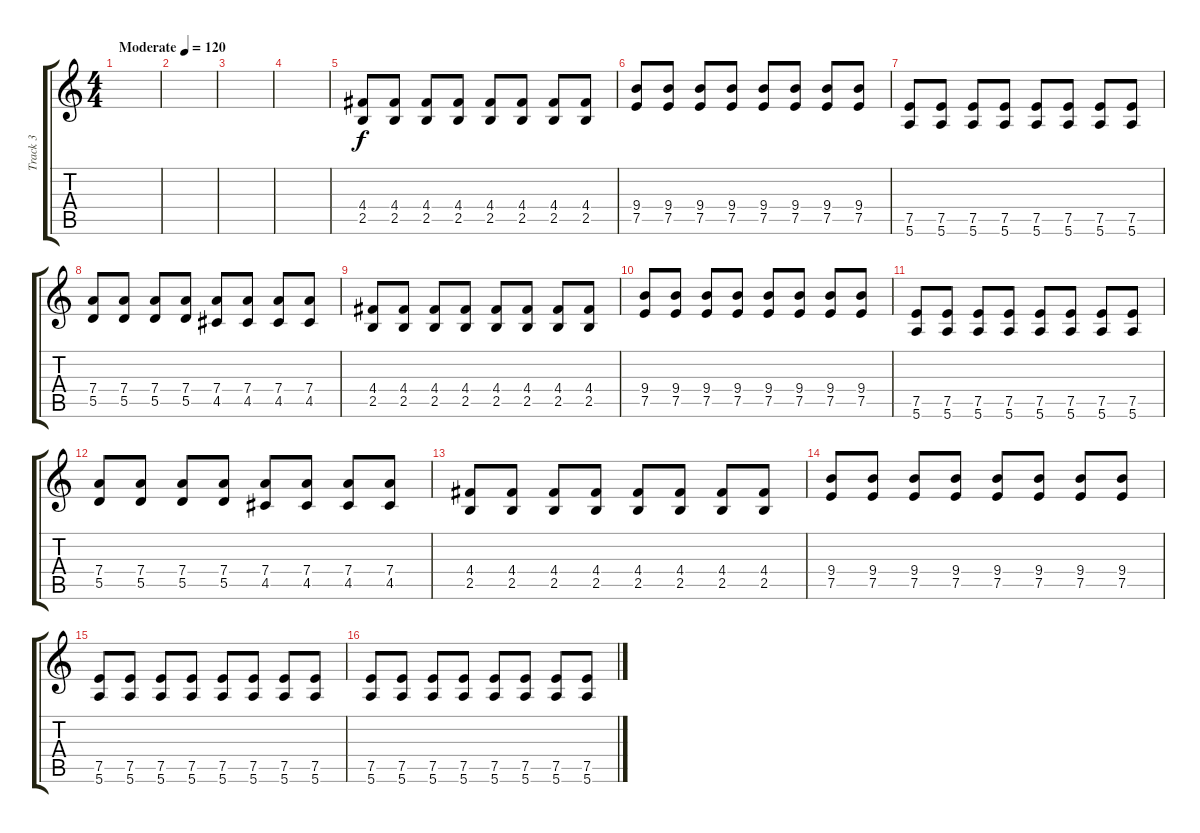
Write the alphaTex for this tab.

\track ("Track 3" "Track 3") {instrument overdrivenguitar}
\staff {score tabs}
\tuning (E4 B3 G3 D3 A2 E2) {hide}
\ts (4 4)
\tempo (120 "Moderate")
\clef g2
\ks c
|
|
|
|
(4.4 2.5).8 (4.4 2.5).8 (4.4 2.5).8 (4.4 2.5).8 (4.4 2.5).8 (4.4 2.5).8 (4.4 2.5).8 (4.4 2.5).8 |
(9.4 7.5).8 (9.4 7.5).8 (9.4 7.5).8 (9.4 7.5).8 (9.4 7.5).8 (9.4 7.5).8 (9.4 7.5).8 (9.4 7.5).8 |
(7.5 5.6).8 (7.5 5.6).8 (7.5 5.6).8 (7.5 5.6).8 (7.5 5.6).8 (7.5 5.6).8 (7.5 5.6).8 (7.5 5.6).8 |
(7.4 5.5).8 (7.4 5.5).8 (7.4 5.5).8 (7.4 5.5).8 (7.4 4.5).8 (7.4 4.5).8 (7.4 4.5).8 (7.4 4.5).8 |
(4.4 2.5).8 (4.4 2.5).8 (4.4 2.5).8 (4.4 2.5).8 (4.4 2.5).8 (4.4 2.5).8 (4.4 2.5).8 (4.4 2.5).8 |
(9.4 7.5).8 (9.4 7.5).8 (9.4 7.5).8 (9.4 7.5).8 (9.4 7.5).8 (9.4 7.5).8 (9.4 7.5).8 (9.4 7.5).8 |
(7.5 5.6).8 (7.5 5.6).8 (7.5 5.6).8 (7.5 5.6).8 (7.5 5.6).8 (7.5 5.6).8 (7.5 5.6).8 (7.5 5.6).8 |
(7.4 5.5).8 (7.4 5.5).8 (7.4 5.5).8 (7.4 5.5).8 (7.4 4.5).8 (7.4 4.5).8 (7.4 4.5).8 (7.4 4.5).8 |
(4.4 2.5).8 (4.4 2.5).8 (4.4 2.5).8 (4.4 2.5).8 (4.4 2.5).8 (4.4 2.5).8 (4.4 2.5).8 (4.4 2.5).8 |
(9.4 7.5).8 (9.4 7.5).8 (9.4 7.5).8 (9.4 7.5).8 (9.4 7.5).8 (9.4 7.5).8 (9.4 7.5).8 (9.4 7.5).8 |
(7.5 5.6).8 (7.5 5.6).8 (7.5 5.6).8 (7.5 5.6).8 (7.5 5.6).8 (7.5 5.6).8 (7.5 5.6).8 (7.5 5.6).8 |
(7.5 5.6).8 (7.5 5.6).8 (7.5 5.6).8 (7.5 5.6).8 (7.5 5.6).8 (7.5 5.6).8 (7.5 5.6).8 (7.5 5.6).8
